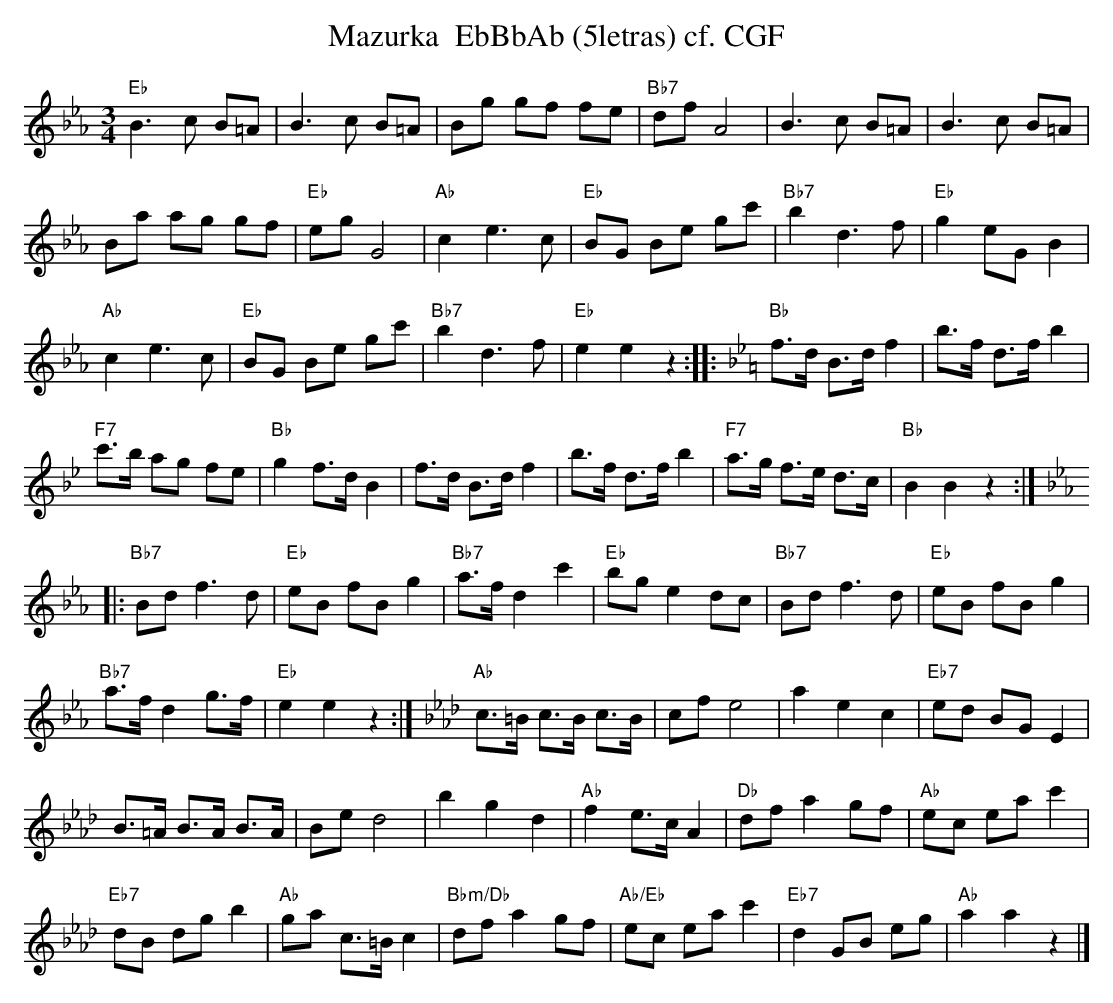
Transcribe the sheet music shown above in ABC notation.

X:1
T:Mazurka  EbBbAb (5letras) cf. CGF
M:3/4
L:1/8
K:Ebmaj%%MIDI gchordon
"Eb"B3c B=A | B3c B=A | Bg gf fe | "Bb7"dfA4 | B3c B=A | B3c B=A |
Ba ag gf | "Eb"egG4 | "Ab"c2e3c | "Eb"BG Be gc' | "Bb7"b2d3f | "Eb"g2eGB2 |
"Ab"c2e3c | "Eb"BG Be gc' | "Bb7"b2d3f | "Eb"e2e2z2 :: [K:Bbmaj] "Bb"f>d B>df2 | b>f d>fb2 |
"F7"c'>b ag fe | "Bb"g2f>dB2 | f>d B>df2 | b>f d>fb2 | "F7"a>g f>e d>c | "Bb"B2B2z2 :: [K:Ebmaj]
"Bb7"Bdf3d | "Eb"eB fBg2 | "Bb7"a>fd2c'2 | "Eb"bge2dc | "Bb7"Bdf3d | "Eb"eB fBg2 |
"Bb7"a>fd2g>f | "Eb"e2e2z2 :| [K:Abmaj] "Ab"c>=B c>B c>B | cfe4 | a2e2c2 | "Eb7"ed BGE2 |
B>=A B>A B>A | Bed4 | b2g2d2 | "Ab"f2e>cA2 | "Db"dfa2gf | "Ab"ec eac'2 |
"Eb7"dB dgb2 | "Ab"ga c>=Bc2 | "Bbm/Db"dfa2gf | "Ab/Eb"ec eac'2 | "Eb7"d2GB eg | "Ab"a2a2z2 |]
